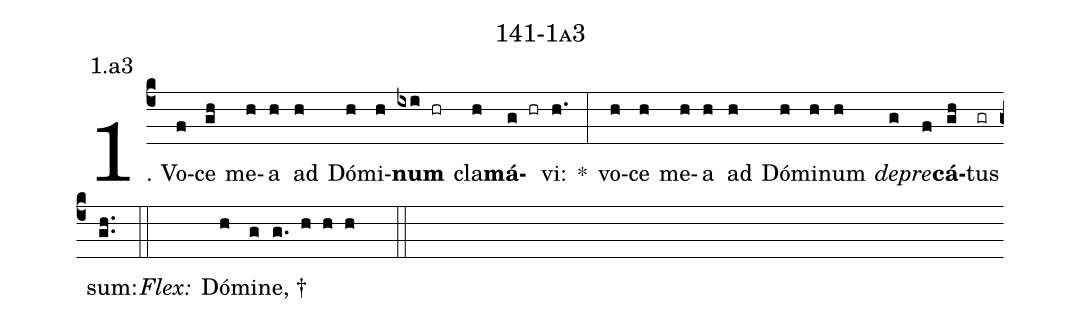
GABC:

name: 141-1a3;
annotation: 1.a3;
%%
(c4)1. Vo(f)ce(gh) me(h)a(h) ad(h) Dó(h)mi(h)<b>num</b>(ixi hr) cla(h)<b>má</b>(g hr)vi:(h.) *(:) vo(h)ce(h) me(h)a(h) ad(h) Dó(h)mi(h)num(h) <i>de</i>(g)<i>pre</i>(f)<b>cá</b>(gh)tus(gr) sum:(gh..) (::)
<i>Flex:</i>()  Dó(h)mi(g)ne, †(g. h h h  ::)
